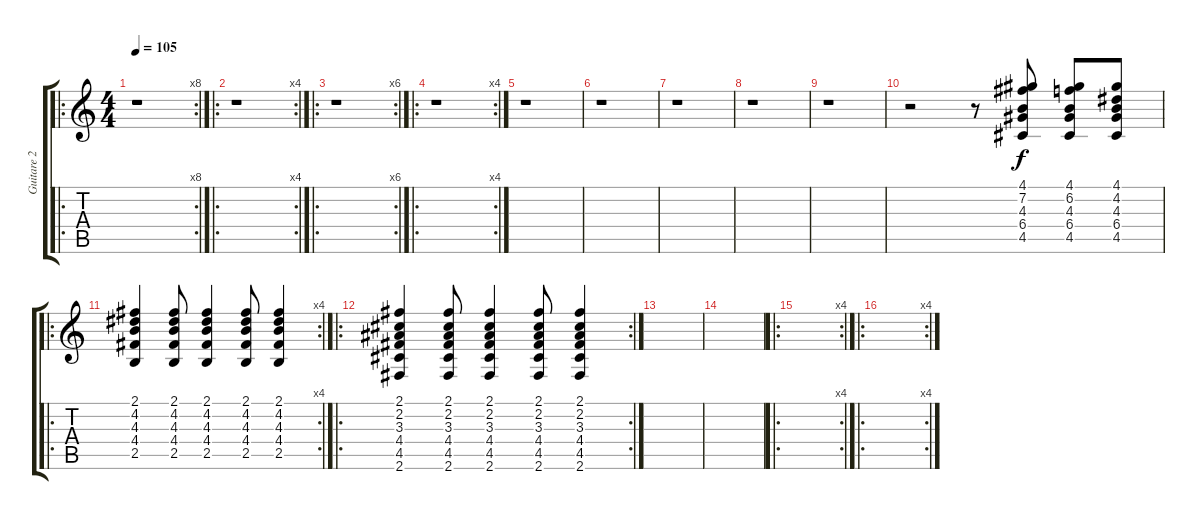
\track ("Guitare 2" "Guitare 2") {instrument acousticguitarnylon}
\staff {score tabs}
\tuning (E4 B3 G3 D3 A2 E2) {hide}
\ro
\rc 8
\ts (4 4)
\tempo 105
\clef g2
\ks c
r.1{dy f instrument acousticguitarnylon} |
\ro
\rc 4
r.1 |
\ro
\rc 6
r.1 |
\ro
\rc 4
r.1 |
r.1 |
r.1 |
r.1 |
r.1 |
r.1 |
r.2 r.8 (4.1 7.2 4.3 6.4 4.5).8 (4.1 6.2 4.3 6.4 4.5).8 (4.1 4.2 4.3 6.4 4.5).8 |
\ro
\rc 4
(2.1 4.2 4.3 4.4 2.5).4 (2.1 4.2 4.3 4.4 2.5).8 (2.1 4.2 4.3 4.4 2.5).4 (2.1 4.2 4.3 4.4 2.5).8 (2.1 4.2 4.3 4.4 2.5).4 |
\ro
\rc 2
(2.1 2.2 3.3 4.4 4.5 2.6).4 (2.1 2.2 3.3 4.4 4.5 2.6).8 (2.1 2.2 3.3 4.4 4.5 2.6).4 (2.1 2.2 3.3 4.4 4.5 2.6).8 (2.1 2.2 3.3 4.4 4.5 2.6).4 |
|
|
\ro
\rc 4
|
\ro
\rc 4
